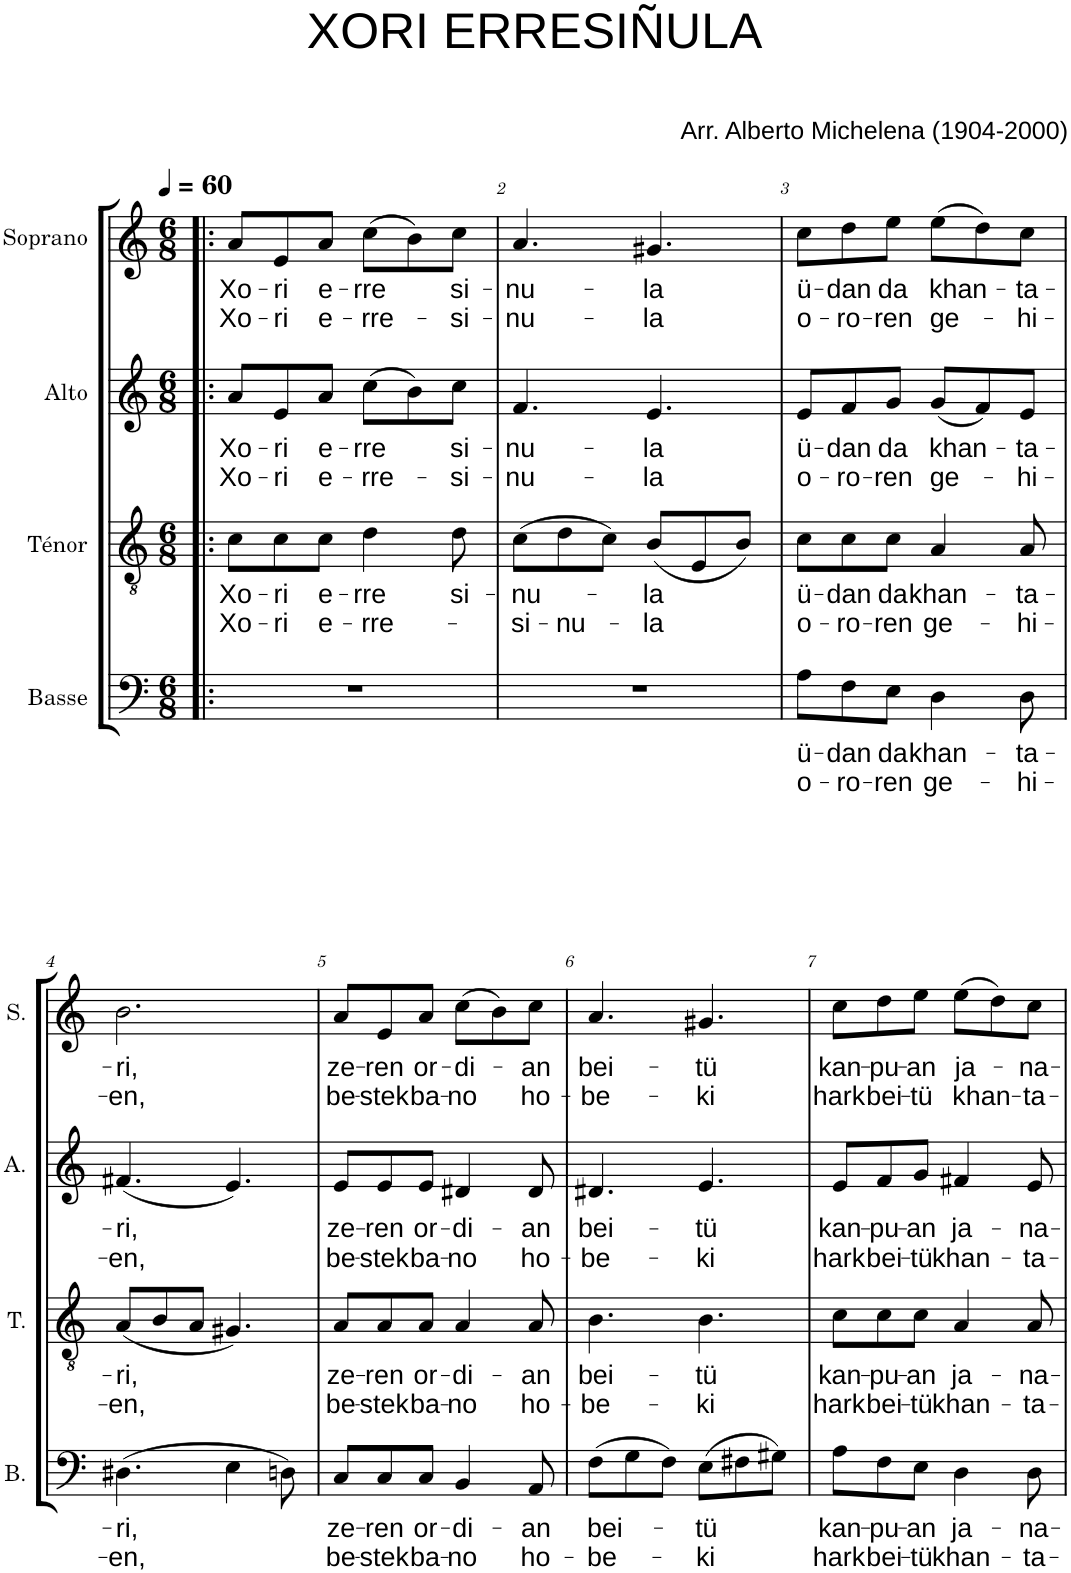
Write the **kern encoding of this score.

**kern	**text	**text	**kern	**text	**text	**kern	**text	**text	**kern	**text	**text
*part4	*part4	*part4	*part3	*part3	*part3	*part2	*part2	*part2	*part1	*part1	*part1
*staff4	*staff4	*staff4	*staff3	*staff3	*staff3	*staff2	*staff2	*staff2	*staff1	*staff1	*staff1
*I"Basse	*	*	*I"Ténor	*	*	*I"Alto	*	*	*I"Soprano	*	*
*I'B.	*	*	*I'T.	*	*	*I'A.	*	*	*I'S.	*	*
*clefF4	*	*	*clefGv2	*	*	*clefG2	*	*	*clefG2	*	*
*k[]	*	*	*k[]	*	*	*k[]	*	*	*k[]	*	*
*M6/8	*	*	*M6/8	*	*	*M6/8	*	*	*M6/8	*	*
*MM60	*	*	*MM60	*	*	*MM60	*	*	*MM60	*	*
=1!|:	=1!|:	=1!|:	=1!|:	=1!|:	=1!|:	=1!|:	=1!|:	=1!|:	=1!|:	=1!|:	=1!|:
!	!	!	!	!LO:LY:b	!LO:LY:b	!	!LO:LY:b	!LO:LY:b	!	!LO:LY:b	!LO:LY:b
2.r	.	.	8c\L	Xo-	Xo-	8a/L	Xo-	Xo-	8a/L	Xo-	Xo-
!	!	!	!	!LO:LY:b	!LO:LY:b	!	!LO:LY:b	!LO:LY:b	!	!LO:LY:b	!LO:LY:b
.	.	.	8c\	-ri	-ri	8e/	-ri	-ri	8e/	-ri	-ri
!	!	!	!	!LO:LY:b	!LO:LY:b	!	!LO:LY:b	!LO:LY:b	!	!LO:LY:b	!LO:LY:b
.	.	.	8c\J	e-	e-	8a/J	e-	e-	8a/J	e-	e-
!	!	!	!	!LO:LY:b	!LO:LY:b	!	!LO:LY:b	!LO:LY:b	!	!LO:LY:b	!LO:LY:b
.	.	.	4d\	-rre	-rre-	(8cc\L	-rre	-rre-	(8cc\L	-rre	-rre-
.	.	.	.	.	.	8b\)	.	.	8b\)	.	.
!	!	!	!	!LO:LY:b	!	!	!LO:LY:b	!LO:LY:b	!	!LO:LY:b	!LO:LY:b
.	.	.	8d\	-si-	.	8cc\J	-si-	-si-	8cc\J	-si-	-si-
=2	=2	=2	=2	=2	=2	=2	=2	=2	=2	=2	=2
!	!	!	!	!LO:LY:b	!LO:LY:b	!	!LO:LY:b	!LO:LY:b	!	!LO:LY:b	!LO:LY:b
2.r	.	.	(8c\L	-nu-	-si-	4.f/	-nu-	-nu-	4.a/	-nu-	-nu-
!	!	!	!	!	!LO:LY:b	!	!	!	!	!	!
.	.	.	8d\	.	-nu-	.	.	.	.	.	.
.	.	.	8c\J)	.	.	.	.	.	.	.	.
!	!	!	!	!LO:LY:b	!LO:LY:b	!	!LO:LY:b	!LO:LY:b	!	!LO:LY:b	!LO:LY:b
.	.	.	(8B/L	-la	-la	4.e/	-la	-la	4.g#X/	-la	-la
.	.	.	8E/	.	.	.	.	.	.	.	.
.	.	.	8B/J)	.	.	.	.	.	.	.	.
=3	=3	=3	=3	=3	=3	=3	=3	=3	=3	=3	=3
!	!LO:LY:b	!LO:LY:b	!	!LO:LY:b	!LO:LY:b	!	!LO:LY:b	!LO:LY:b	!	!LO:LY:b	!LO:LY:b
8A\L	ü-	o-	8c\L	ü-	o-	8e/L	ü-	o-	8cc\L	ü-	o-
!	!LO:LY:b	!LO:LY:b	!	!LO:LY:b	!LO:LY:b	!	!LO:LY:b	!LO:LY:b	!	!LO:LY:b	!LO:LY:b
8F\	-dan	-ro-	8c\	-dan	-ro-	8f/	-dan	-ro-	8dd\	-dan	-ro-
!	!LO:LY:b	!LO:LY:b	!	!LO:LY:b	!LO:LY:b	!	!LO:LY:b	!LO:LY:b	!	!LO:LY:b	!LO:LY:b
8E\J	da	-ren	8c\J	da	-ren	8g/J	da	-ren	8ee\J	da	-ren
!	!LO:LY:b	!LO:LY:b	!	!LO:LY:b	!LO:LY:b	!	!LO:LY:b	!LO:LY:b	!	!LO:LY:b	!LO:LY:b
4D\	khan-	ge-	4A/	khan-	ge-	(8g/L	khan-	ge-	(8ee\L	khan-	ge-
.	.	.	.	.	.	8f/)	.	.	8dd\)	.	.
!	!LO:LY:b	!LO:LY:b	!	!LO:LY:b	!LO:LY:b	!	!LO:LY:b	!LO:LY:b	!	!LO:LY:b	!LO:LY:b
8D\	-ta-	-hi-	8A/	-ta-	-hi-	8e/J	-ta-	-hi-	8cc\J	-ta-	-hi-
!!LO:LB:g=z
=4	=4	=4	=4	=4	=4	=4	=4	=4	=4	=4	=4
!	!LO:LY:b	!LO:LY:b	!	!LO:LY:b	!LO:LY:b	!	!LO:LY:b	!LO:LY:b	!	!LO:LY:b	!LO:LY:b
(4.D#X\	-ri,	-en,	(8A/L	-ri,	-en,	(4.f#X/	-ri,	-en,	2.b\	-ri,	-en,
.	.	.	8B/	.	.	.	.	.	.	.	.
.	.	.	8A/J	.	.	.	.	.	.	.	.
4E\	.	.	4.G#X/)	.	.	4.e/)	.	.	.	.	.
8Dn\)	.	.	.	.	.	.	.	.	.	.	.
=5	=5	=5	=5	=5	=5	=5	=5	=5	=5	=5	=5
!	!LO:LY:b	!LO:LY:b	!	!LO:LY:b	!LO:LY:b	!	!LO:LY:b	!LO:LY:b	!	!LO:LY:b	!LO:LY:b
8C/L	ze-	be-	8A/L	ze-	be-	8e/L	ze-	be-	8a/L	ze-	be-
!	!LO:LY:b	!LO:LY:b	!	!LO:LY:b	!LO:LY:b	!	!LO:LY:b	!LO:LY:b	!	!LO:LY:b	!LO:LY:b
8C/	-ren	-stek	8A/	-ren	-stek	8e/	-ren	-stek	8e/	-ren	-stek
!	!LO:LY:b	!LO:LY:b	!	!LO:LY:b	!LO:LY:b	!	!LO:LY:b	!LO:LY:b	!	!LO:LY:b	!LO:LY:b
8C/J	or-	ba-	8A/J	or-	ba-	8e/J	or-	ba-	8a/J	or-	ba-
!	!LO:LY:b	!LO:LY:b	!	!LO:LY:b	!LO:LY:b	!	!LO:LY:b	!LO:LY:b	!	!LO:LY:b	!LO:LY:b
4BB/	-di-	-no	4A/	-di-	-no	4d#X/	-di-	-no	(8cc\L	-di-	-no
.	.	.	.	.	.	.	.	.	8b\)	.	.
!	!LO:LY:b	!LO:LY:b	!	!LO:LY:b	!LO:LY:b	!	!LO:LY:b	!LO:LY:b	!	!LO:LY:b	!LO:LY:b
8AA/	-an	ho-	8A/	-an	ho-	8d#/	-an	ho-	8cc\J	-an	ho-
=6	=6	=6	=6	=6	=6	=6	=6	=6	=6	=6	=6
!	!LO:LY:b	!LO:LY:b	!	!LO:LY:b	!LO:LY:b	!	!LO:LY:b	!LO:LY:b	!	!LO:LY:b	!LO:LY:b
(8F\L	bei-	-be-	4.B\	bei-	-be-	4.d#X/	bei-	-be-	4.a/	bei-	-be-
8G\	.	.	.	.	.	.	.	.	.	.	.
8F\J)	.	.	.	.	.	.	.	.	.	.	.
!	!LO:LY:b	!LO:LY:b	!	!LO:LY:b	!LO:LY:b	!	!LO:LY:b	!LO:LY:b	!	!LO:LY:b	!LO:LY:b
(8E\L	-tü	-ki	4.B\	-tü	-ki	4.e/	-tü	-ki	4.g#X/	-tü	-ki
8F#X\	.	.	.	.	.	.	.	.	.	.	.
8G#X\J)	.	.	.	.	.	.	.	.	.	.	.
=7	=7	=7	=7	=7	=7	=7	=7	=7	=7	=7	=7
!	!LO:LY:b	!LO:LY:b	!	!LO:LY:b	!LO:LY:b	!	!LO:LY:b	!LO:LY:b	!	!LO:LY:b	!LO:LY:b
8A\L	kan-	hark	8c\L	kan-	hark	8e/L	kan-	hark	8cc\L	kan-	hark
!	!LO:LY:b	!LO:LY:b	!	!LO:LY:b	!LO:LY:b	!	!LO:LY:b	!LO:LY:b	!	!LO:LY:b	!LO:LY:b
8F\	-pu-	bei-	8c\	-pu-	bei-	8f/	-pu-	bei-	8dd\	-pu-	bei-
!	!LO:LY:b	!LO:LY:b	!	!LO:LY:b	!LO:LY:b	!	!LO:LY:b	!LO:LY:b	!	!LO:LY:b	!LO:LY:b
8E\J	-an	-tü	8c\J	-an	-tü	8g/J	-an	-tü	8ee\J	-an	-tü
!	!LO:LY:b	!LO:LY:b	!	!LO:LY:b	!LO:LY:b	!	!LO:LY:b	!LO:LY:b	!	!LO:LY:b	!LO:LY:b
4D\	ja-	khan-	4A/	ja-	khan-	4f#X/	ja-	khan-	(8ee\L	ja-	khan-
.	.	.	.	.	.	.	.	.	8dd\)	.	.
!	!LO:LY:b	!LO:LY:b	!	!LO:LY:b	!LO:LY:b	!	!LO:LY:b	!LO:LY:b	!	!LO:LY:b	!LO:LY:b
8D\	-na-	-ta-	8A/	-na-	-ta-	8e/	-na-	-ta-	8cc\J	-na-	-ta-
=	=	=	=	=	=	=	=	=	=	=	=
*-	*-	*-	*-	*-	*-	*-	*-	*-	*-	*-	*-
